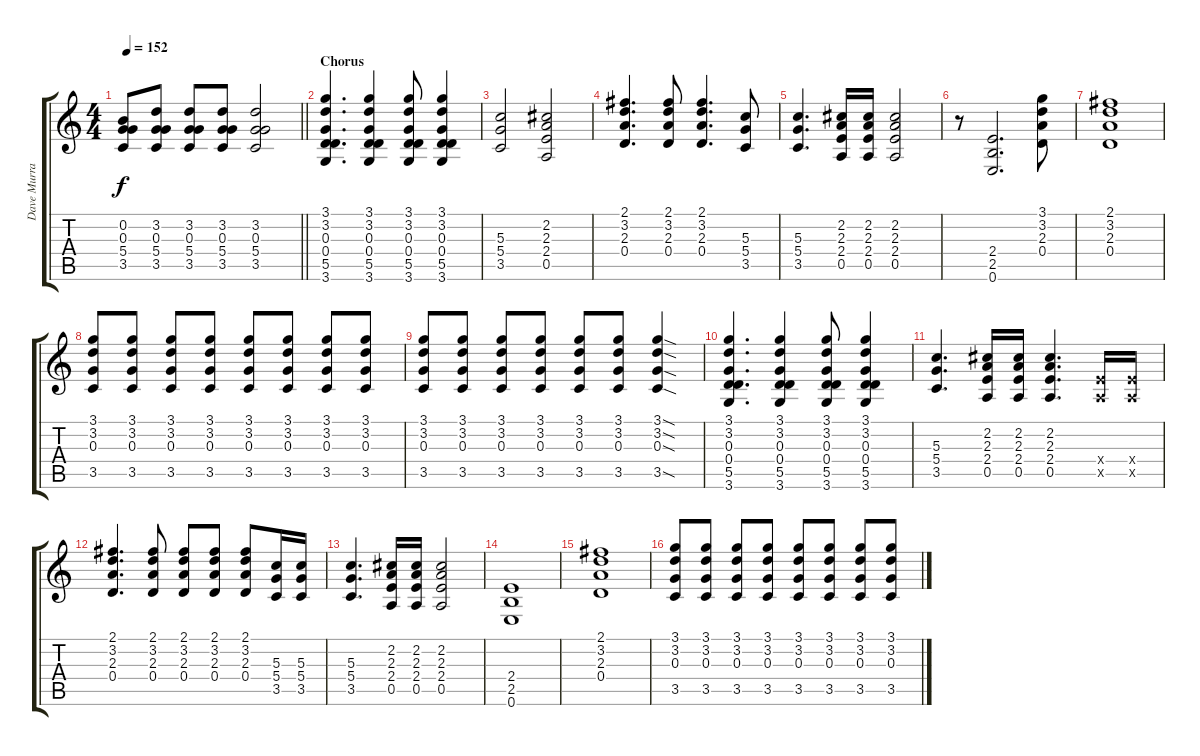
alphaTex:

\track ("Dave Murray" "Dave Murra") {instrument distortionguitar}
\staff {score tabs}
\tuning (E4 B3 G3 D3 A2 E2) {hide}
\ts (4 4)
\tempo 152
\clef g2
\barLineRight lightlight
\ks c
(0.2{t} 0.3{t} 5.4{t} 3.5{t}).8{dy f} (3.2 0.3 5.4 3.5).8 (3.2 0.3 5.4 3.5).8 (3.2 0.3 5.4 3.5).8 (3.2 0.3 5.4 3.5).2 |
\section ("" "Chorus")
(3.1 3.2 0.3 0.4 5.5 3.6).4{d} (3.1 3.2 0.3 0.4 5.5 3.6).4 (3.1 3.2 0.3 0.4 5.5 3.6).8 (3.1 3.2 0.3 0.4 5.5 3.6).4 |
(5.3 5.4 3.5).2 (2.2 2.3 2.4 0.5).2 |
(2.1 3.2 2.3 0.4).4{d} (2.1 3.2 2.3 0.4).8 (2.1 3.2 2.3 0.4).4{d} (5.3 5.4 3.5).8 |
(5.3 5.4 3.5).4{d} (2.2 2.3 2.4 0.5).16 (2.2 2.3 2.4 0.5).16 (2.2 2.3 2.4 0.5).2 |
r.8 (2.4 2.5 0.6).2{d} (3.1 3.2 2.3 0.4).8 |
(2.1 3.2 2.3 0.4).1 |
(3.1 3.2 0.3 3.5).8 (3.1 3.2 0.3 3.5).8 (3.1 3.2 0.3 3.5).8 (3.1 3.2 0.3 3.5).8 (3.1 3.2 0.3 3.5).8 (3.1 3.2 0.3 3.5).8 (3.1 3.2 0.3 3.5).8 (3.1 3.2 0.3 3.5).8 |
(3.1 3.2 0.3 3.5).8 (3.1 3.2 0.3 3.5).8 (3.1 3.2 0.3 3.5).8 (3.1 3.2 0.3 3.5).8 (3.1 3.2 0.3 3.5).8 (3.1 3.2 0.3 3.5).8 (3.1{sod} 3.2{sod} 0.3{sod} 3.5{sod}).4 |
(3.1 3.2 0.3 0.4 5.5 3.6).4{d} (3.1 3.2 0.3 0.4 5.5 3.6).4 (3.1 3.2 0.3 0.4 5.5 3.6).8 (3.1 3.2 0.3 0.4 5.5 3.6).4 |
(5.3 5.4 3.5).4{d} (2.2 2.3 2.4 0.5).16 (2.2 2.3 2.4 0.5).16 (2.2 2.3 2.4 0.5).4{d} (2.4{x} 0.5{x}).16 (2.4{x} 0.5{x}).16 |
(2.1 3.2 2.3 0.4).4{d} (2.1 3.2 2.3 0.4).8 (2.1 3.2 2.3 0.4).8 (2.1 3.2 2.3 0.4).8 (2.1 3.2 2.3 0.4).8 (5.3 5.4 3.5).16 (5.3 5.4 3.5).16 |
(5.3 5.4 3.5).4{d} (2.2 2.3 2.4 0.5).16 (2.2 2.3 2.4 0.5).16 (2.2 2.3 2.4 0.5).2 |
(2.4 2.5 0.6).1 |
(2.1 3.2 2.3 0.4).1 |
(3.1 3.2 0.3 3.5).8 (3.1 3.2 0.3 3.5).8 (3.1 3.2 0.3 3.5).8 (3.1 3.2 0.3 3.5).8 (3.1 3.2 0.3 3.5).8 (3.1 3.2 0.3 3.5).8 (3.1 3.2 0.3 3.5).8 (3.1 3.2 0.3 3.5).8
